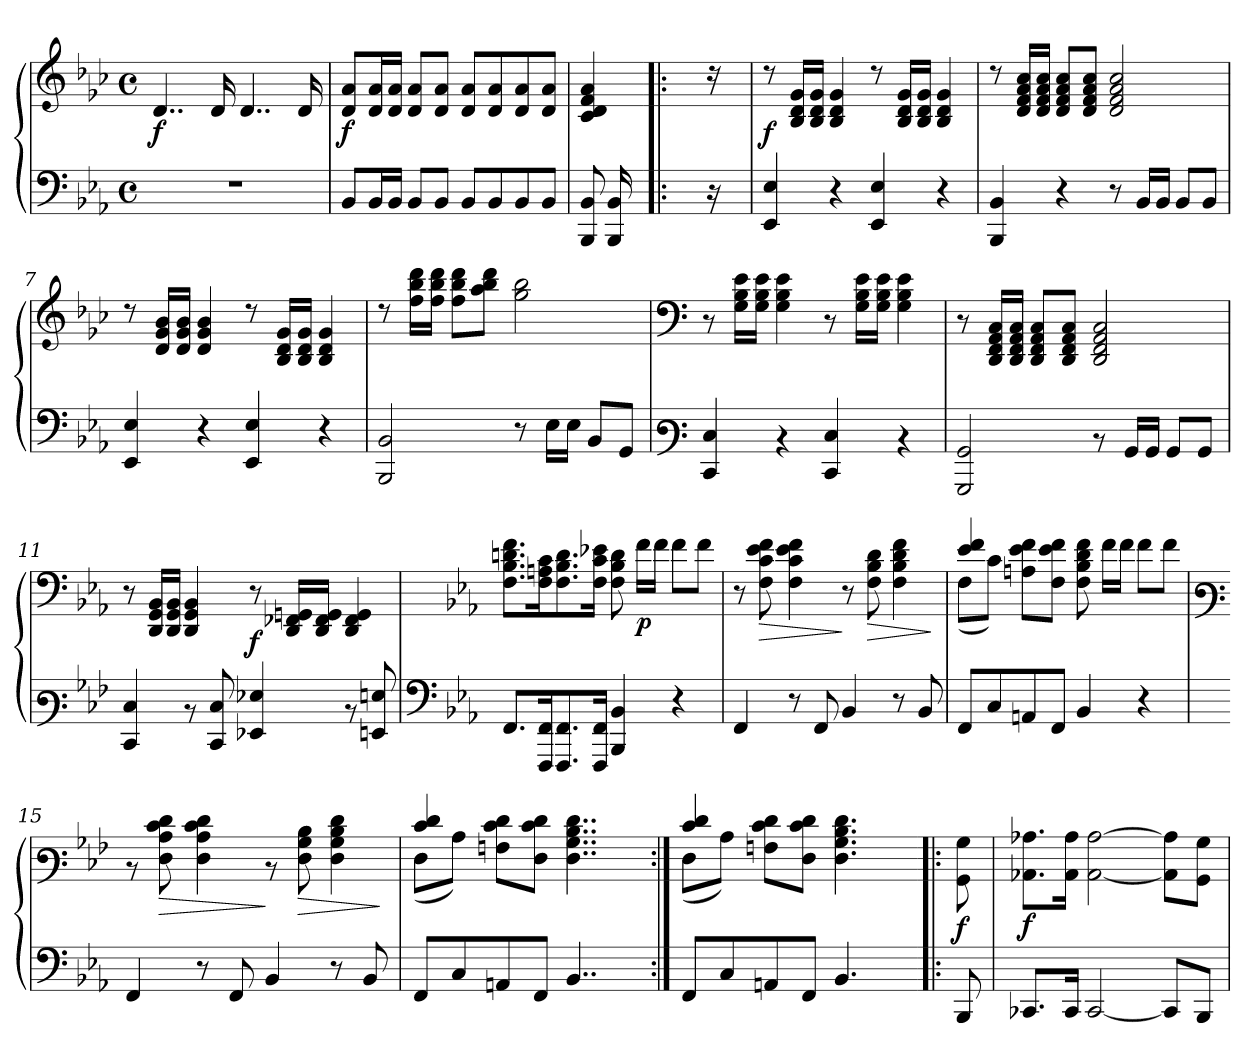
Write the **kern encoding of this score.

**kern	**kern	**dynam
*part1	*part1	*part1
*staff2	*staff1	*staff1/2
*clefF4	*clefG3	*
*k[b-e-a-]	*k[b-e-a-]	*
*M4/4	*M4/4	*
*met(c)	*met(c)	*
=1	=1	=1
!	!	!LO:DY:b
1r	4..B-/	f
.	16B-/	.
.	4..B-/	.
.	16B-/	.
=2	=2	=2
!	!	!LO:DY:b
8BB-/L	8B-/ 8f/L	f
16BB-/L	16B-/ 16f/L	.
16BB-/JJ	16B-/ 16f/JJ	.
8BB-/L	8B-/ 8f/L	.
8BB-/J	8B-/ 8f/J	.
8BB-/L	8B-/ 8f/L	.
8BB-/	8B-/ 8f/	.
8BB-/	8B-/ 8f/	.
8BB-/J	8B-/ 8f/J	.
=3	=3	=3
8BBB-/ 8BB-/L	4A-/ 4B-/ 4d/ 4f/	.
16BBB-/ 16BB-/L	.	.
16ryy	.	.
=4!|:	=4!|:	=4!|:
16rC	16ra	.
!!LO:LB:g=z
=5	=5	=5
!	!	!LO:DY:a=2
4EE-/ 4E-/	8rb	f
.	16G/ 16B-/ 16e-/LL	.
.	16G/ 16B-/ 16e-/JJ	.
4r	4G/ 4B-/ 4e-/	.
4EE-/ 4E-/	8rb	.
.	16G/ 16B-/ 16e-/LL	.
.	16G/ 16B-/ 16e-/JJ	.
4r	4G/ 4B-/ 4e-/	.
=6	=6	=6
4BBB-/ 4BB-/	8rb	.
.	16B-/ 16d/ 16f/ 16a-/LL	.
.	16B-/ 16d/ 16f/ 16a-/JJ	.
4r	8B-/ 8d/ 8f/ 8a-/L	.
.	8B-/ 8d/ 8f/ 8a-/J	.
8r	2B-/ 2d/ 2f/ 2a-/	.
16BB-/LL	.	.
16BB-/JJ	.	.
8BB-/L	.	.
8BB-/J	.	.
=7	=7	=7
4EE-/ 4E-/	8rb	.
.	16B-/ 16e-/ 16g/LL	.
.	16B-/ 16e-/ 16g/JJ	.
4r	4B-/ 4e-/ 4g/	.
4EE-/ 4E-/	8rb	.
.	16G/ 16B-/ 16e-/LL	.
.	16G/ 16B-/ 16e-/JJ	.
4r	4G/ 4B-/ 4e-/	.
=8	=8	=8
2BBB-/ 2BB-/	8rb	.
.	16dd\ 16gg\ 16bb-\LL	.
.	16dd\ 16gg\ 16bb-\JJ	.
.	8dd\ 8gg\ 8bb-\L	.
.	8ff\ 8gg\ 8bb-\J	.
8r	2ee-\ 2gg\	.
16E-\LL	.	.
16E-\JJ	.	.
8BB-/L	.	.
8GG/J	.	.
!!LO:LB:g=z
=9	=9	=9
*clefF3	*clefF4	*
4EE-/ 4E-/	8r	.
.	16G\ 16B-\ 16e-\LL	.
.	16G\ 16B-\ 16e-\JJ	.
4rD	4G\ 4B-\ 4e-\	.
4EE-/ 4E-/	8r	.
.	16G\ 16B-\ 16e-\LL	.
.	16G\ 16B-\ 16e-\JJ	.
4rD	4G\ 4B-\ 4e-\	.
=10	=10	=10
2BBB-/ 2BB-/	8r	.
.	16DD/ 16FF/ 16AA-/ 16C/LL	.
.	16DD/ 16FF/ 16AA-/ 16C/JJ	.
.	8DD/ 8FF/ 8AA-/ 8C/L	.
.	8DD/ 8FF/ 8AA-/ 8C/J	.
8rD	2DD/ 2FF/ 2AA-/ 2C/	.
16BB-/LL	.	.
16BB-/JJ	.	.
8BB-/L	.	.
8BB-/J	.	.
=11	=11	=11
4EE-/ 4E-/	8r	.
.	16DD/ 16GG/ 16BB-/LL	.
.	16DD/ 16GG/ 16BB-/JJ	.
8rD	4DD/ 4GG/ 4BB-/	.
8EE-/ 8E-/	.	.
!	!	!LO:DY:a=2
4GG-X/ 4G-X/	8r	f
.	16DD/ 16FF-X/ 16GGn/LL	.
.	16DD/ 16FF-/ 16GG/JJ	.
8rD	4DD/ 4FF-/ 4GG/	.
8GG/ 8G/	.	.
!!LO:PB:g=z
=12	=12	=12
*clefF4	*	*
*k[b-e-a-]	*k[b-e-a-]	*
8.FF/L	8.F\ 8.B-\ 8.dn\ 8.f\L	.
16FFF/ 16FF/k	16F\ 16An\ 16c\k	.
8.FFF/ 8.FF/	8.F\ 8.B-\ 8.d\	.
16FFF/ 16FF/Jk	16F\ 16c\ 16e-X\Jk	.
4BBB-/ 4BB-/	8F\ 8B-\ 8d\	.
!	!	!LO:DY:b
.	16f\LL	p
.	16f\JJ	.
4r	8f\L	.
.	8f\J	.
=13	=13	=13
4FF/	8r	.
!	!	!LO:HP:b
.	8F\ 8c\ 8e-\ 8f\	>
8r	4F\ 4c\ 4e-\ 4f\	.
8FF/	.	.
4BB-/	8r	]
!	!	!LO:HP:b
.	8F\ 8B-\ 8d\	>
8r	4F\ 4B-\ 4d\ 4f\	.
8BB-/	.	.
.	.	]
=14	=14	=14
*	*^	*
8FF/L	4e-/ 4f/	(<8F\L	.
8C/	.	8c\J)	.
8AAn/	2.ryy	8An\ 8e-\ 8f\L	.
8FF/J	.	8F\ 8e-\ 8f\J	.
4BB-/	.	8F\ 8B-\ 8d\ 8f\	.
.	.	16f\LL	.
.	.	16f\JJ	.
4r	.	8f\L	.
.	.	8f\J	.
*	*v	*v	*
!!LO:LB:g=z
=15	=15	=15
*	*clefF3	*
4FF/	8rD	.
!	!	!LO:HP:b
.	8F\ 8c\ 8e-\ 8f\	>
8r	4F\ 4c\ 4e-\ 4f\	.
8FF/	.	.
4BB-/	8rD	]
!	!	!LO:HP:b
.	8F\ 8B-\ 8d\	>
8r	4F\ 4B-\ 4d\ 4f\	.
8BB-/	.	.
.	.	]
=16	=16	=16
*	*^	*
8FF/L	4e-/ 4f/	(<8F\L	.
8C/	.	8c\J)	.
8AAn/	2ryy	8An\ 8e-\ 8f\L	.
8FF/J	.	8F\ 8e-\ 8f\J	.
4..BB-/	.	4..F\ 4..B-\ 4..d\ 4..f\	.
.	8.ryy	.	.
=17:|!	=17:|!	=17:|!	=17:|!
8FF/L	4e-/ 4f/	(<8F\L	.
8C/	.	8c\J)	.
8AAn/	2ryy	8An\ 8e-\ 8f\L	.
8FF/J	.	8F\ 8e-\ 8f\J	.
4.BB-/	.	4.F\ 4.B-\ 4.d\ 4.f\	.
.	8ryy	.	.
*	*v	*v	*
=18!|:	=18!|:	=18!|:
!	!	!LO:DY:b
8BBB-/	8BB-\ 8B-\	f
=19	=19	=19
!	!	!LO:DY:b
8.CC-X/L	8.C-X\ 8.c-X\L	f
16CC-/Jk	16C-\ 16c-\Jk	.
[<2CC-/	[<2C-\ [>2c-\	.
8CC-/L]	8C-\] 8c-\]L	.
8BBB-/J	8BB-\ 8B-\J	.
=	=	=
*-	*-	*-
